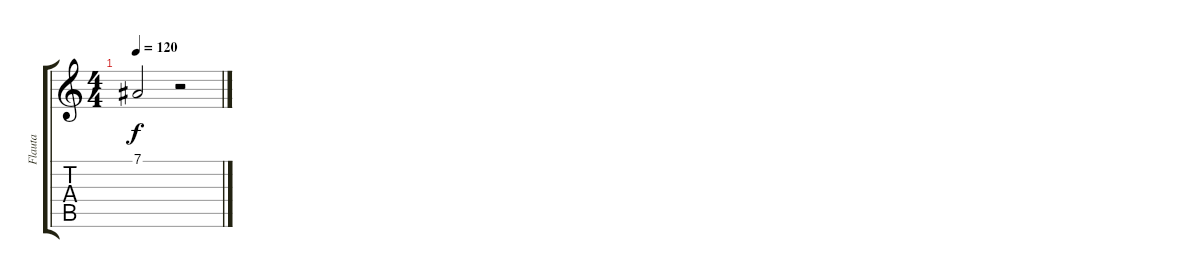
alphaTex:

\track ("Flauta " "Flauta ") {instrument flute}
\staff {score tabs}
\tuning (Eb4 Bb3 Gb3 Db3 Ab2 Eb2) {hide}
\ts (4 4)
\tempo 120
\clef g2
\ks c
7.1{t}.2{dy f} r.2
